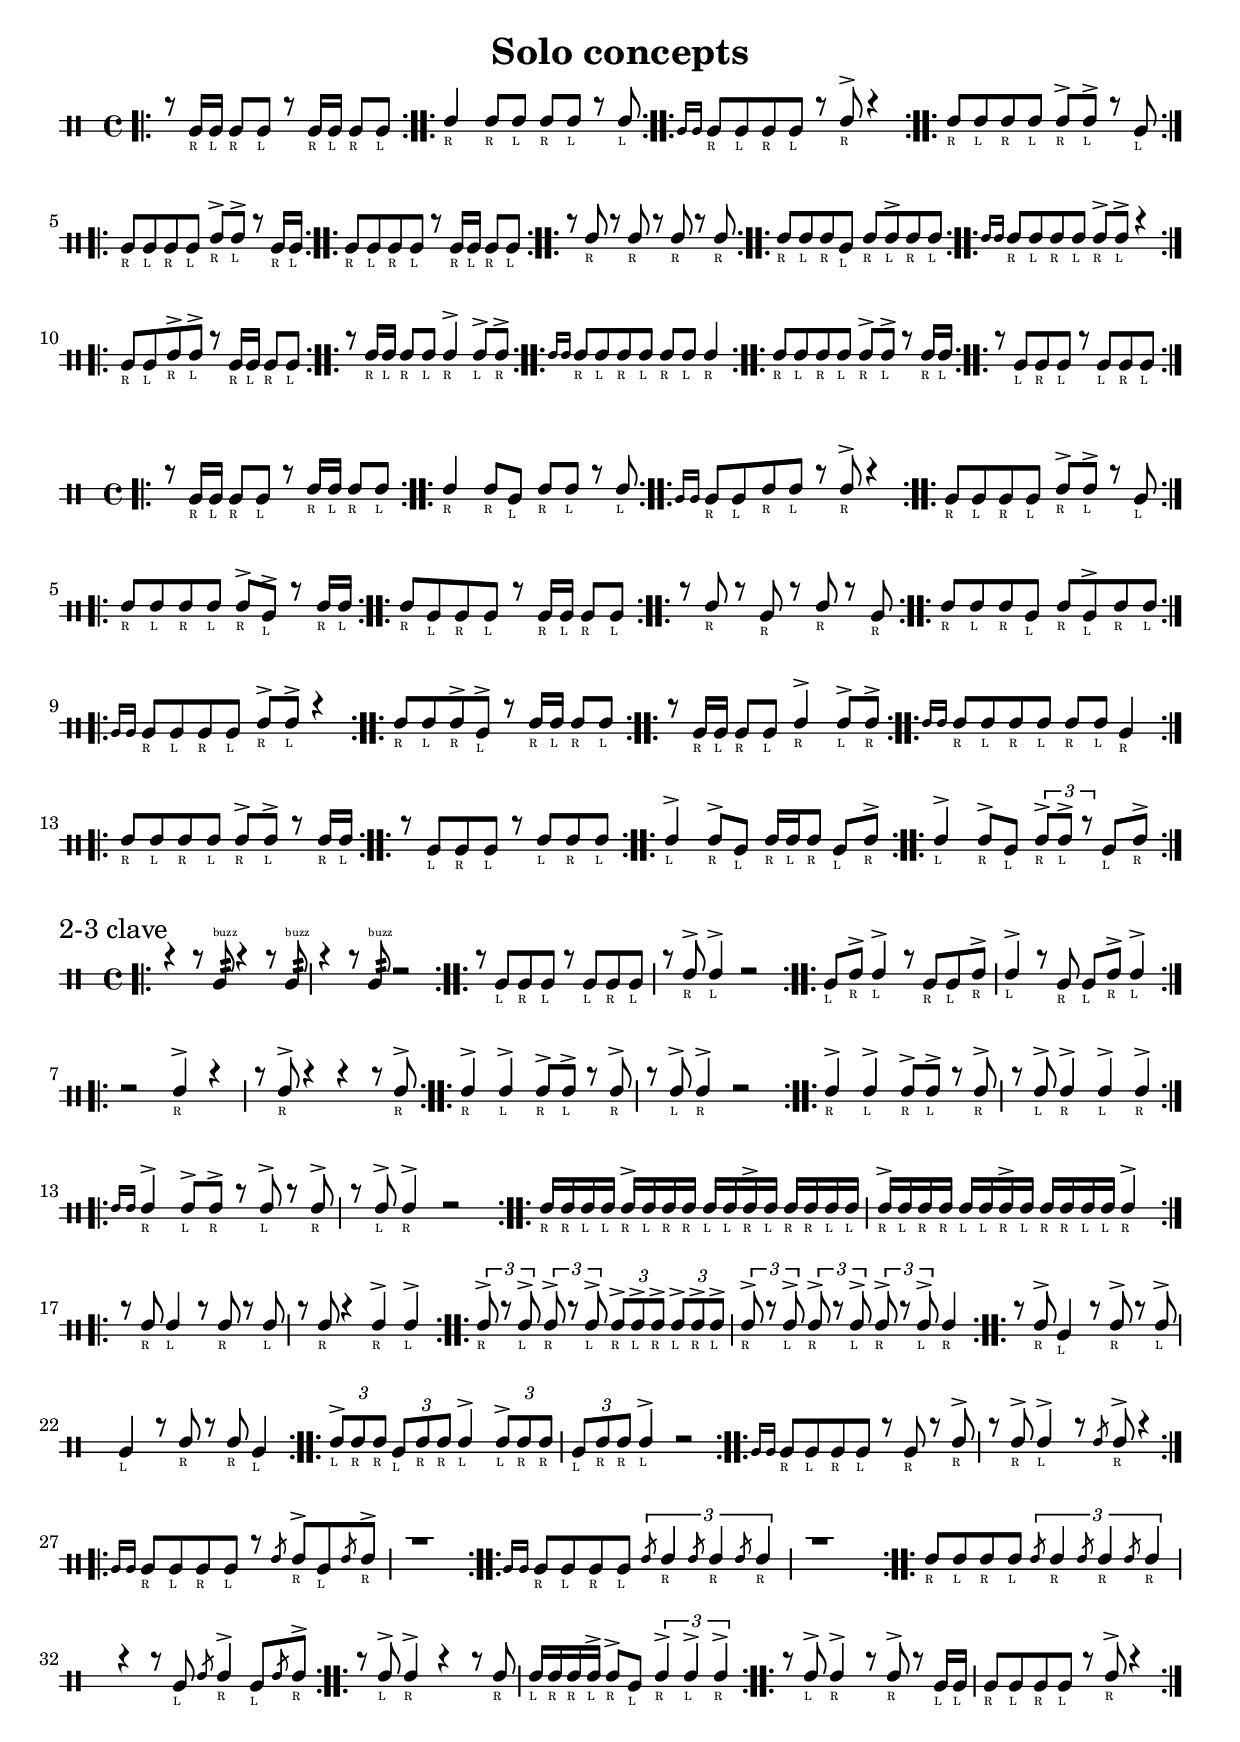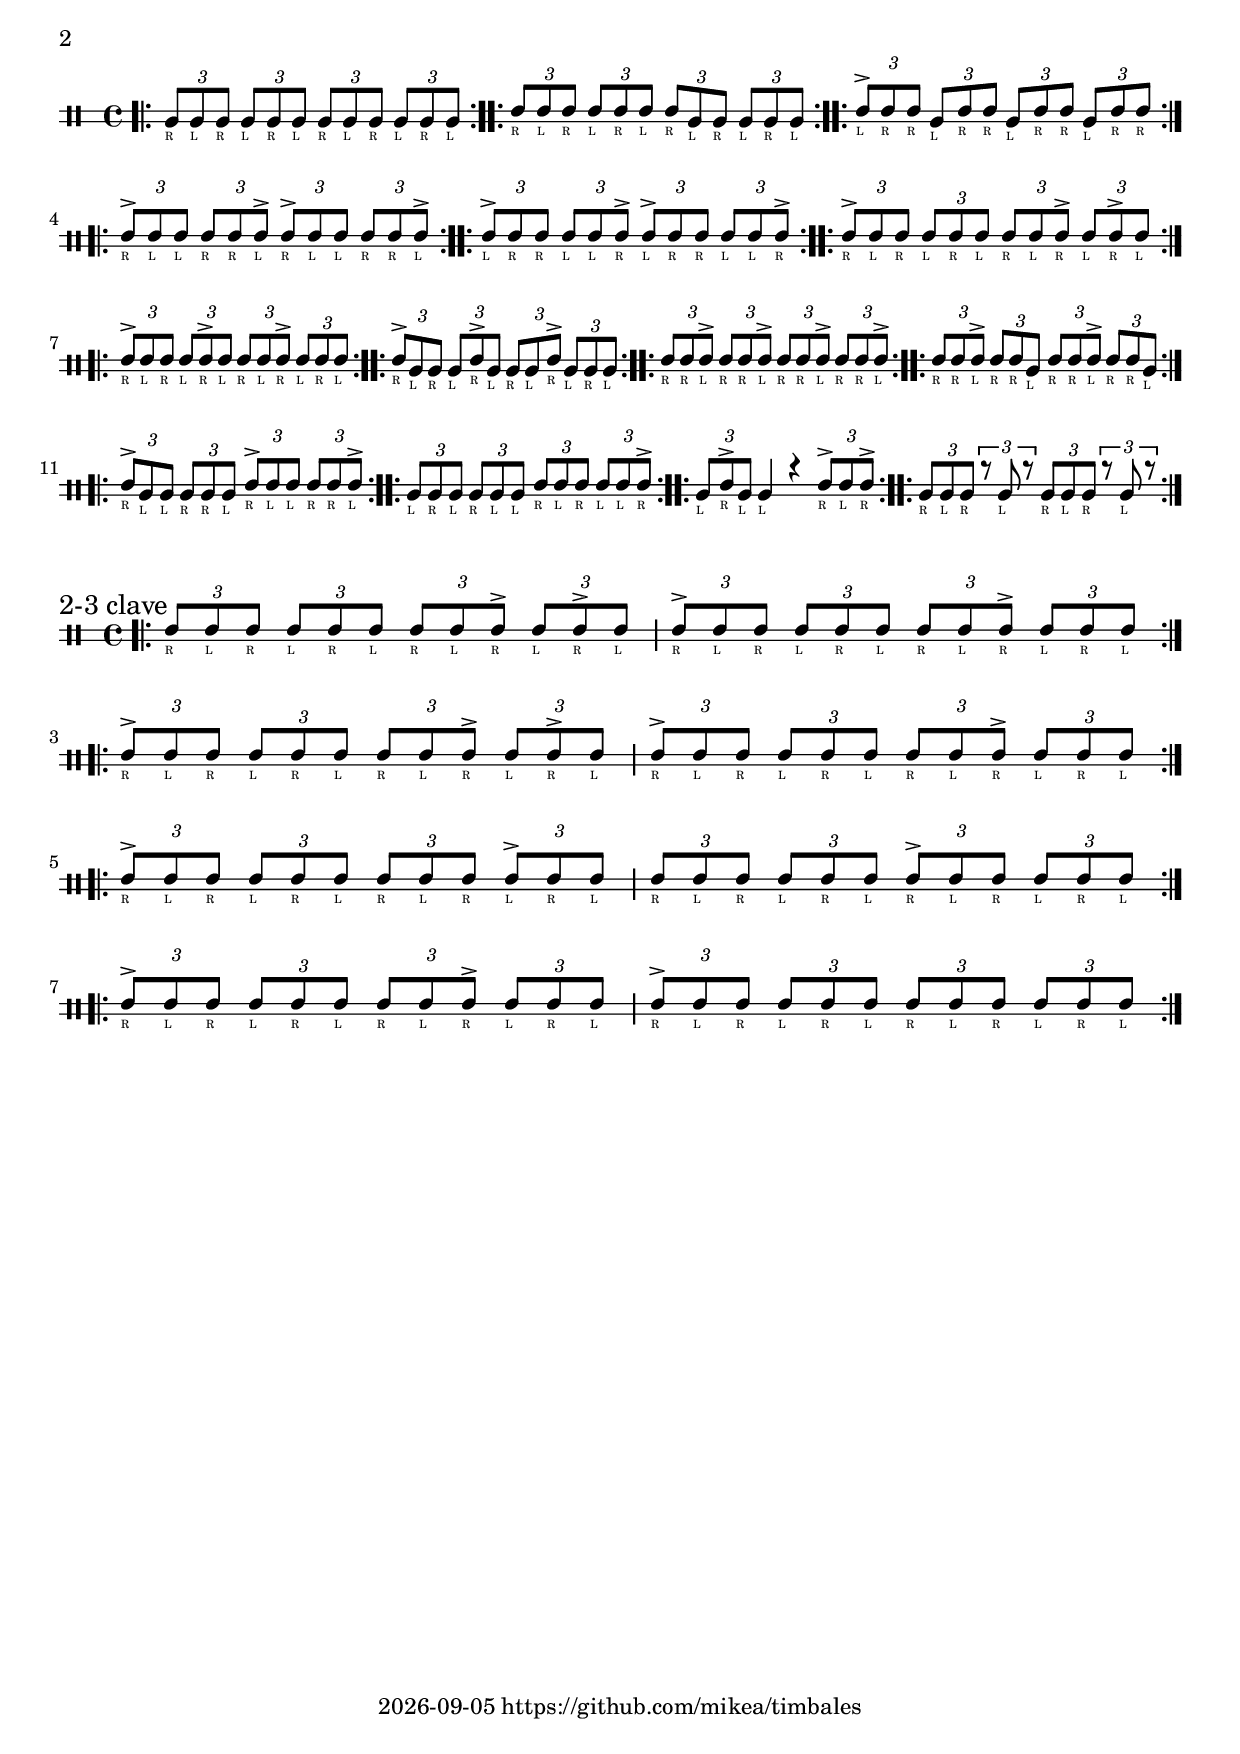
\version "2.24.2"

\paper {
    indent = 0
    ragged-bottom = ##t
}

\include "common/flam.ly"

date = #(strftime "%Y-%m-%d" (localtime (current-time)))

\header {
  title = "Solo concepts"
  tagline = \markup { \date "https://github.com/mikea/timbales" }
}

startGraceMusic = {
  <>(
  \override NoteHead.font-size = #-6
}

stopGraceMusic = {
  \revert NoteHead.font-size
  <>)
}

% one drum

\new DrumStaff \with {
    % instrumentName = "Timbales"
    drumStyleTable = #timbales-style
    \override StaffSymbol.line-count = #2
    \override TextScript.font-size = #-6
} <<
    \new DrumVoice { \voiceOne \drummode { 
        \bar ".|:"

        r8 timl16_"R" 16_"L" 8_"R" 8_"L" r8 timl16_"R" 16_"L" 8_"R" 8_"L" | \bar ":..:"
        timh4_"R" 8_"R" 8_"L" 8_"R" 8_"L" r8 8_"L"  | \bar ":..:"
        \drag timl8_"R" timl8_"L" timl8_"R" timl8_"L" r8 timh8_"R"-> r4  | \bar ":..:"
        timh8_"R" timh8_"L" timh8_"R" timh8_"L" timh8_"R"-> timh8_"L"-> r8 timl8_"L"  | \bar ":..:"
        
        timl8_"R" timl8_"L" timl8_"R" timl8_"L" timh8_"R"-> timh8_"L"-> r8 timl16_"R" timl16_"L"  | \bar ":..:"
        timl8_"R" timl8_"L" timl8_"R" timl8_"L" r8 timl16_"R" timl16_"L" timl8_"R" timl8_"L"  | \bar ":..:"
        r8 timh8_"R" r8 timh8_"R" r8 timh8_"R" r8 timh8_"R" | \bar ":..:"
        timh8_"R" timh8_"L" timh8_"R" timl8_"L" timh8_"R" timh8_"L"-> timh8_"R" timh8_"L"  | \bar ":..:"
        
        \drag timh8_"R" timh8_"L" timh8_"R" timh8_"L" timh8_"R"-> timh8_"L"-> r4 | \bar ":..:"
        timl8_"R" timl8_"L" timh8_"R"-> timh8_"L"-> r8 timl16_"R" timl16_"L" timl8_"R" timl8_"L" | \bar ":..:"
        r8 timh16_"R" 16_"L" 8_"R" 8_"L" 4_"R"-> 8_"L"-> 8_"R"-> | \bar ":..:"
        \drag timh8_"R" timh8_"L" timh8_"R" timh8_"L" timh8_"R" timh8_"L" timh4_"R" | \bar ":..:"
        
        timh8_"R" timh8_"L" timh8_"R" timh8_"L" timh8_"R"-> timh8_"L"-> r8 timh16_"R" timh16_"L" | \bar ":..:"
        r8 timl8_"L" timl8_"R" timl8_"L" r8 timl8_"L" timl8_"R" timl8_"L" | \bar ":..:"

        \bar ":|."
    }}
>>

% both timbales

\new DrumStaff \with {
    % instrumentName = "Timbales"
    drumStyleTable = #timbales-style
    \override StaffSymbol.line-count = #2
    \override TextScript.font-size = #-6
} <<
    \new DrumVoice { \voiceOne \drummode { 
        \bar ".|:"

        r8 timl16_"R" 16_"L" 8_"R" 8_"L" r8 timh16_"R" 16_"L" 8_"R" 8_"L" | \bar ":..:"
        timh4_"R" timh8_"R" timl8_"L" timh8_"R" timh8_"L" r8 timh8_"L"  | \bar ":..:"
        \drag timl8_"R" timl8_"L" timh8_"R" timh8_"L" r8 timh8_"R"-> r4  | \bar ":..:"
        timl8_"R" timl8_"L" timl8_"R" timl8_"L" timh8_"R"-> timh8_"L"-> r8 timl8_"L"  | \bar ":..:"

        timh8_"R" timh8_"L" timh8_"R" timh8_"L" timh8_"R"-> timl8_"L"-> r8 timh16_"R" timh16_"L"  | \bar ":..:"
        timh8_"R" timl8_"L" timl8_"R" timl8_"L" r8 timl16_"R" timl16_"L" timl8_"R" timl8_"L"  | \bar ":..:"
        r8 timh8_"R" r8 timl8_"R" r8 timh8_"R" r8 timl8_"R" | \bar ":..:"
        timh8_"R" timh8_"L" timh8_"R" timl8_"L" timh8_"R" timl8_"L"-> timh8_"R" timh8_"L"  | \bar ":..:"

        \drag timl8_"R" timl8_"L" timl8_"R" timl8_"L" timh8_"R"-> timh8_"L"-> r4 | \bar ":..:"
        timh8_"R" timh8_"L" timh8_"R"-> timl8_"L"-> r8 timh16_"R" timh16_"L" timh8_"R" timh8_"L" | \bar ":..:"
        r8 timl16_"R" timl16_"L" timl8_"R" timl8_"L" timh4_"R"-> timh8_"L"-> timh8_"R"-> | \bar ":..:"
        \drag timh8_"R" timh8_"L" timh8_"R" timh8_"L" timh8_"R" timh8_"L" timl4_"R" | \bar ":..:"

        timh8_"R" timh8_"L" timh8_"R" timh8_"L" timh8_"R"-> timh8_"L"-> r8 timh16_"R" timh16_"L" | \bar ":..:"
        r8 timl8_"L" timl8_"R" timl8_"L" r8 timh8_"L" timh8_"R" timh8_"L" | \bar ":..:"
        timh4_"L"-> timh8_"R"-> timl8_"L" timh16_"R" timh16_"L" timh8_"R" timl8_"L" timh8_"R"-> | \bar ":..:"
        timh4_"L"-> timh8_"R"-> timl8_"L" \tuplet 3/2 { timh8_"R"-> timh8_"L"-> r8  } timl8_"L" timh8_"R"-> | \bar ":..:"

        \bar ":|."
    }}
>>

% 2 bars

\new DrumStaff \with {
    % instrumentName = "Timbales"
    drumStyleTable = #timbales-style
    \override StaffSymbol.line-count = #2
    \override TextScript.font-size = #-6
} <<
    \new DrumVoice { \voiceOne \drummode { 
        \sectionLabel "2-3 clave"
        \bar ".|:"

        r4 r8 timl8:32^"buzz" r4 r8 timl8:32^"buzz" | r4 r8 timl8:32^"buzz" r2 | \bar ":..:"
        r8 timl8_"L" timl8_"R" timl8_"L" r8 timl8_"L" timl8_"R" timl8_"L" | r8 timh8_"R"-> timh4_"L"-> r2 | \bar ":..:"

        timl8_"L" timh8_"R"-> timh4_"L"-> r8 timl8_"R" timl8_"L" timh8_"R"-> | timh4_"L"-> r8 timl8_"R" timl8_"L" timh8_"R"-> timh4_"L"-> | \bar ":..:"
        r2 timh4_"R"-> r4 | r8 timh8_"R"-> r4 r4 r8 timh8_"R"-> | \bar ":..:"


        timh4_"R"-> timh4_"L"-> timh8_"R"-> timh8_"L"-> r8 timh8_"R"-> | r8 timh8_"L"-> timh4_"R"-> r2 | \bar ":..:"
        timh4_"R"-> timh4_"L"-> timh8_"R"-> timh8_"L"-> r8 timh8_"R"-> | r8 timh8_"L"-> timh4_"R"-> timh4_"L"-> timh4_"R"-> | \bar ":..:"

        \drag timh4_"R"-> timh8_"L"-> timh8_"R"-> r8 timh8_"L"-> r8 timh8_"R"-> | r8 timh8_"L"-> timh4_"R"-> r2 | \bar ":..:"
        timh16_"R" timh16_"R" timh16_"L" timh16_"L" 
        timh16_"R"-> timh16_"L" timh16_"R" timh16_"R" 
        timh16_"L" timh16_"L" timh16_"R"-> timh16_"L" 
        timh16_"R" timh16_"R" timh16_"L" timh16_"L" |
        timh16_"R"-> timh16_"L" timh16_"R" timh16_"R" 
        timh16_"L" timh16_"L" timh16_"R"-> timh16_"L" 
        timh16_"R" timh16_"R" timh16_"L" timh16_"L" 
        timh4_"R"-> | \bar ":..:"


        r8 timh8_"R" timh4_"L" r8 timh8_"R" r8 timh8_"L" | r8 timh8_"R" r4 timh4_"R"-> timh4_"L"-> | \bar ":..:"
        \tuplet 3/2 { timh8_"R"-> r8 timh8_"L"-> } \tuplet 3/2 { timh8_"R"-> r8 timh8_"L"-> } 
        \tuplet 3/2 { timh8_"R"-> timh8_"L"-> timh8_"R"-> } \tuplet 3/2 { timh8_"L"-> timh8_"R"-> timh8_"L"-> } |
        \tuplet 3/2 { timh8_"R"-> r8 timh8_"L"-> } \tuplet 3/2 { timh8_"R"-> r8 timh8_"L"-> } 
        \tuplet 3/2 { timh8_"R"-> r8 timh8_"L"-> } timh4_"R" | \bar ":..:"

        r8 timh8_"R"-> timl4_"L" r8 timh8_"R"-> r8 timh8_"L"-> | timl4_"L" r8 timh8_"R" r8 timh8_"R" timl4_"L" | \bar ":..:"

        \tuplet 3/2 { timh8_"L"-> timh8_"R" timh8_"R" } \tuplet 3/2 { timl8_"L" timh8_"R" timh8_"R" }
        timh4_"L"-> \tuplet 3/2 { timh8_"L"-> timh8_"R" timh8_"R" } |
        \tuplet 3/2 { timl8_"L" timh8_"R" timh8_"R" } timh4_"L"-> r2 | \bar ":..:"

        \drag timl8_"R" timl8_"L" timl8_"R" timl8_"L" r8 timl8_"R" r8 timh8_"R"-> | r8 timh8_"R"-> timh4_"L"-> r8 \flam timh8_"R"-> r4 | \bar ":..:"
        \drag timl8_"R" timl8_"L" timl8_"R" timl8_"L" r8 \flam timh8_"R"-> timl8_"L" \flam timh8_"R"-> | r1 | \bar ":..:"

        \drag timl8_"R" timl8_"L" timl8_"R" timl8_"L" \tuplet 3/2 { \flam timh4_"R" \flam timh4_"R" \flam timh4_"R" }  | r1 | \bar ":..:"
        timh8_"R" timh8_"L" timh8_"R" timh8_"L" \tuplet 3/2 { \flam timh4_"R" \flam timh4_"R" \flam timh4_"R" }  | r4 r8 timl8_"L" \flam timh4_"R"-> timl8_"L" \flam timh8_"R"-> | \bar ":..:"

        r8 timh8_"L"-> timh4_"R"-> r4 r8 timh8_"R" | timh16_"L" timh16_"R" timh16_"R" timh16_"L"-> timh8_"R"-> timl8_"L" \tuplet 3/2 { timh4_"R"-> timh4_"L"-> timh4_"R"-> } | \bar ":..:"
        r8 timh8_"L"-> timh4_"R"-> r8 timh8_"R"-> r8 timl16_"L" timl16_"L" | timl8_"R" timl8_"L" timl8_"R" timl8_"L" r8 timh8_"R"-> r4 | \bar ":..:"

        \bar ":|."
    }}
>>

% 1 bar triplets

\new DrumStaff \with {
    % instrumentName = "Timbales"
    drumStyleTable = #timbales-style
    \override StaffSymbol.line-count = #2
    \override TextScript.font-size = #-6
} <<
    \new DrumVoice { \voiceOne \drummode { 
        \bar ".|:"

        \tuplet 3/2 { timl8_"R" timl8_"L" timl8_"R" } 
        \tuplet 3/2 { timl8_"L" timl8_"R" timl8_"L" } 
        \tuplet 3/2 { timl8_"R" timl8_"L" timl8_"R" } 
        \tuplet 3/2 { timl8_"L" timl8_"R" timl8_"L" } \bar ":..:"

        \tuplet 3/2 { timh8_"R" timh8_"L" timh8_"R" } 
        \tuplet 3/2 { timh8_"L" timh8_"R" timh8_"L" } 
        \tuplet 3/2 { timh8_"R" timl8_"L" timl8_"R" } 
        \tuplet 3/2 { timl8_"L" timl8_"R" timl8_"L" } \bar ":..:"


        \tuplet 3/2 { timh8_"L"-> timh8_"R" timh8_"R" } 
        \tuplet 3/2 { timl8_"L" timh8_"R" timh8_"R" } 
        \tuplet 3/2 { timl8_"L" timh8_"R" timh8_"R" } 
        \tuplet 3/2 { timl8_"L" timh8_"R" timh8_"R" } \bar ":..:"

        \tuplet 3/2 { timh8_"R"-> timh8_"L" timh8_"L" } 
        \tuplet 3/2 { timh8_"R" timh8_"R" timh8_"L"-> } 
        \tuplet 3/2 { timh8_"R"-> timh8_"L" timh8_"L" } 
        \tuplet 3/2 { timh8_"R" timh8_"R" timh8_"L"-> } \bar ":..:"


        \tuplet 3/2 { timh8_"L"-> timh8_"R" timh8_"R" } 
        \tuplet 3/2 { timh8_"L" timh8_"L" timh8_"R"-> } 
        \tuplet 3/2 { timh8_"L"-> timh8_"R" timh8_"R" } 
        \tuplet 3/2 { timh8_"L" timh8_"L" timh8_"R"-> } \bar ":..:"

        \tuplet 3/2 { timh8_"R"-> timh8_"L" timh8_"R" } 
        \tuplet 3/2 { timh8_"L" timh8_"R" timh8_"L" } 
        \tuplet 3/2 { timh8_"R" timh8_"L" timh8_"R"-> } 
        \tuplet 3/2 { timh8_"L" timh8_"R"-> timh8_"L" } \bar ":..:"


        \tuplet 3/2 { timh8_"R"-> timh8_"L" timh8_"R" } 
        \tuplet 3/2 { timh8_"L" timh8_"R"-> timh8_"L" } 
        \tuplet 3/2 { timh8_"R" timh8_"L" timh8_"R"-> } 
        \tuplet 3/2 { timh8_"L" timh8_"R" timh8_"L" } \bar ":..:"

        \tuplet 3/2 { timh8_"R"-> timl8_"L" timl8_"R" } 
        \tuplet 3/2 { timl8_"L" timh8_"R"-> timl8_"L" } 
        \tuplet 3/2 { timl8_"R" timl8_"L" timh8_"R"-> } 
        \tuplet 3/2 { timl8_"L" timl8_"R" timl8_"L" } \bar ":..:"


        \tuplet 3/2 { timh8_"R" timh8_"R" timh8_"L"-> } 
        \tuplet 3/2 { timh8_"R" timh8_"R" timh8_"L"-> } 
        \tuplet 3/2 { timh8_"R" timh8_"R" timh8_"L"-> } 
        \tuplet 3/2 { timh8_"R" timh8_"R" timh8_"L"-> } \bar ":..:"

        \tuplet 3/2 { timh8_"R" timh8_"R" timh8_"L"-> } 
        \tuplet 3/2 { timh8_"R" timh8_"R" timl8_"L" } 
        \tuplet 3/2 { timh8_"R" timh8_"R" timh8_"L"-> } 
        \tuplet 3/2 { timh8_"R" timh8_"R" timl8_"L" } \bar ":..:"


        \tuplet 3/2 { timh8_"R"-> timl8_"L" timl8_"L" } 
        \tuplet 3/2 { timl8_"R" timl8_"R" timl8_"L" } 
        \tuplet 3/2 { timh8_"R"-> timh8_"L" timh8_"L" } 
        \tuplet 3/2 { timh8_"R" timh8_"R" timh8_"L"-> } \bar ":..:"

        \tuplet 3/2 { timl8_"L" timl8_"R" timl8_"L" } 
        \tuplet 3/2 { timl8_"R" timl8_"L" timl8_"L" } 
        \tuplet 3/2 { timh8_"R" timh8_"L" timh8_"R" } 
        \tuplet 3/2 { timh8_"L" timh8_"L" timh8_"R"-> } \bar ":..:"


        \tuplet 3/2 { timl8_"L" timh8_"R"-> timl8_"L" } 
        timl4_"L"
        r4
        \tuplet 3/2 { timh8_"R"-> timh8_"L" timh8_"R"-> } \bar ":..:"

        \tuplet 3/2 { timl8_"R" timl8_"L" timl8_"R" } 
        \tuplet 3/2 { r8 timl8_"L" r8 } 
        \tuplet 3/2 { timl8_"R" timl8_"L" timl8_"R" } 
        \tuplet 3/2 { r timl8_"L" r } \bar ":..:"

        \bar ":|."
    }}
>>


% 2 bar triplets

\new DrumStaff \with {
    % instrumentName = "Timbales"
    drumStyleTable = #timbales-style
    \override StaffSymbol.line-count = #2
    \override TextScript.font-size = #-6
} <<
    \new DrumVoice { \voiceOne \drummode { 
        \sectionLabel "2-3 clave"
        \bar ".|:"

        \tuplet 3/2 { timh8_"R" timh8_"L" timh8_"R" } 
        \tuplet 3/2 { timh8_"L" timh8_"R" timh8_"L" } 
        \tuplet 3/2 { timh8_"R" timh8_"L" timh8_"R"-> } 
        \tuplet 3/2 { timh8_"L" timh8_"R"-> timh8_"L" } |

        \tuplet 3/2 { timh8_"R"-> timh8_"L" timh8_"R" } 
        \tuplet 3/2 { timh8_"L" timh8_"R" timh8_"L" } 
        \tuplet 3/2 { timh8_"R" timh8_"L" timh8_"R"-> } 
        \tuplet 3/2 { timh8_"L" timh8_"R" timh8_"L" } \bar ":..:"

        \break

        \tuplet 3/2 { timh8_"R"-> timh8_"L" timh8_"R" } 
        \tuplet 3/2 { timh8_"L" timh8_"R" timh8_"L" } 
        \tuplet 3/2 { timh8_"R" timh8_"L" timh8_"R"-> } 
        \tuplet 3/2 { timh8_"L" timh8_"R"-> timh8_"L" } |

        \tuplet 3/2 { timh8_"R"-> timh8_"L" timh8_"R" } 
        \tuplet 3/2 { timh8_"L" timh8_"R" timh8_"L" } 
        \tuplet 3/2 { timh8_"R" timh8_"L" timh8_"R"-> } 
        \tuplet 3/2 { timh8_"L" timh8_"R" timh8_"L" } \bar ":..:"

        \break

        \tuplet 3/2 { timh8_"R"-> timh8_"L" timh8_"R" } 
        \tuplet 3/2 { timh8_"L" timh8_"R" timh8_"L" } 
        \tuplet 3/2 { timh8_"R" timh8_"L" timh8_"R" } 
        \tuplet 3/2 { timh8_"L"-> timh8_"R" timh8_"L" } |

        \tuplet 3/2 { timh8_"R" timh8_"L" timh8_"R" } 
        \tuplet 3/2 { timh8_"L" timh8_"R" timh8_"L" } 
        \tuplet 3/2 { timh8_"R"-> timh8_"L" timh8_"R" } 
        \tuplet 3/2 { timh8_"L" timh8_"R" timh8_"L" } \bar ":..:"

        \break

        \tuplet 3/2 { timh8_"R"-> timh8_"L" timh8_"R" } 
        \tuplet 3/2 { timh8_"L" timh8_"R" timh8_"L" } 
        \tuplet 3/2 { timh8_"R" timh8_"L" timh8_"R"-> } 
        \tuplet 3/2 { timh8_"L" timh8_"R" timh8_"L" } |

        \tuplet 3/2 { timh8_"R"-> timh8_"L" timh8_"R" } 
        \tuplet 3/2 { timh8_"L" timh8_"R" timh8_"L" } 
        \tuplet 3/2 { timh8_"R" timh8_"L" timh8_"R" } 
        \tuplet 3/2 { timh8_"L" timh8_"R" timh8_"L" } \bar ":..:"


        \bar ":|."
    }}
>>
